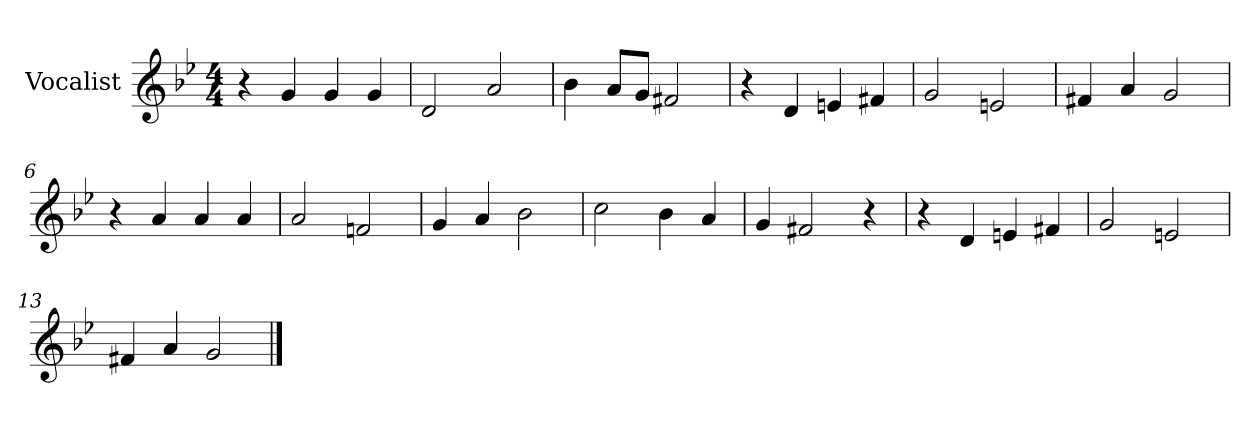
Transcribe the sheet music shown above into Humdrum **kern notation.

**kern
*part1
*staff1
*I"Vocalist
*k[b-e-]
*g:
*M4/4
=
4r
4g
4g
4g
=1
2d
2a
=2
4b-
8aL
8gJ
2f#X
=3
4r
4d
4en
4f#X
=4
2g
2en
=5
4f#X
4a
2g
=6
4r
4a
4a
4a
=7
2a
2fn
=8
4g
4a
2b-
=9
2cc
4b-
4a
=10
4g
2f#X
4r
=11
4r
4d
4en
4f#X
=12
2g
2en
=13
4f#X
4a
2g
==
*-
